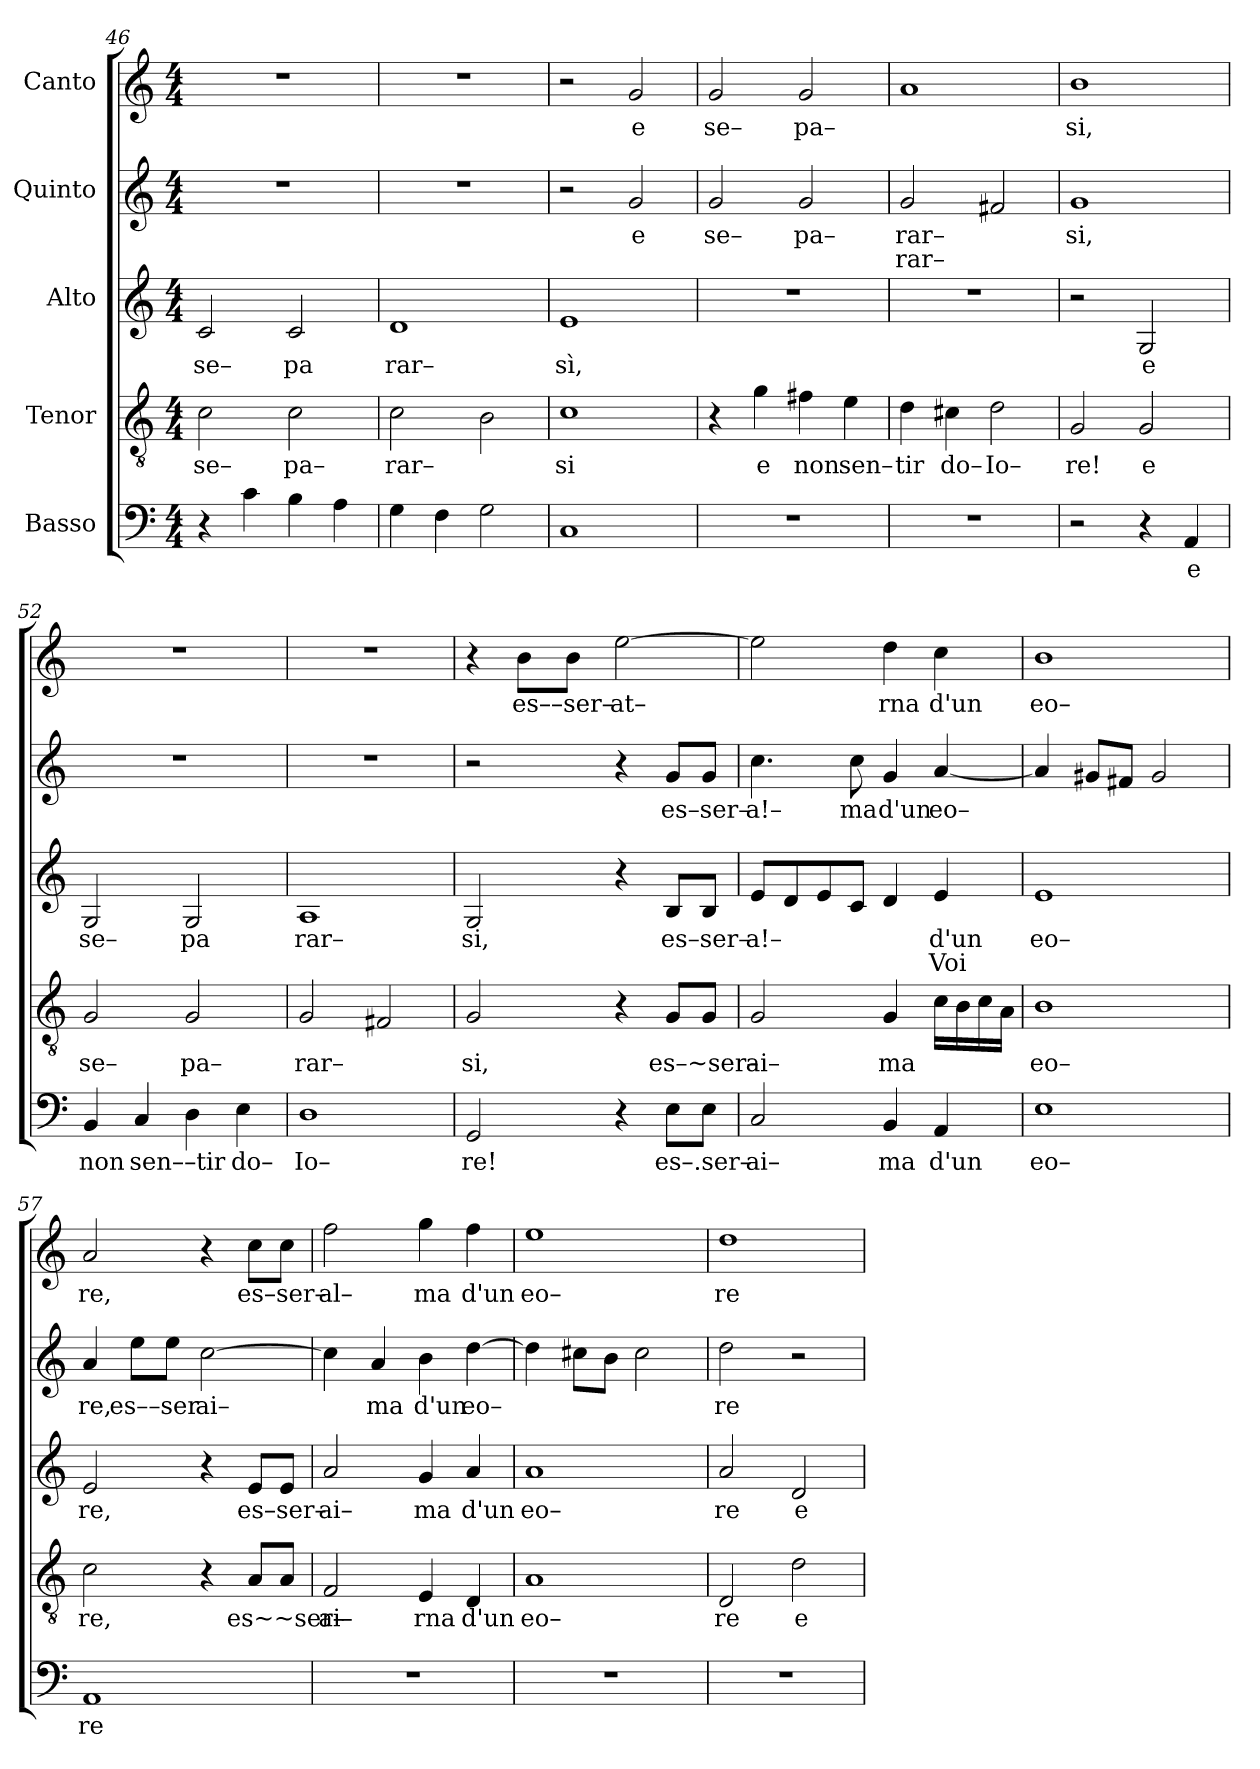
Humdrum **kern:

**kern	**text	**kern	**text	**kern	**text	**text	**kern	**text	**text	**kern	**text
*part5	*part5	*part4	*part4	*part3	*part3	*part3	*part2	*part2	*part2	*part1	*part1
*staff5	*staff5	*staff4	*staff4	*staff3	*staff3	*staff3	*staff2	*staff2	*staff2	*staff1	*staff1
*I"Basso	*	*I"Tenor	*	*I"Alto	*	*	*I"Quinto	*	*	*I"Canto	*
*clefF4	*	*clefGv2	*	*clefG2	*	*	*clefG2	*	*	*clefG2	*
*k[]	*	*k[]	*	*k[]	*	*	*k[]	*	*	*k[]	*
*M4/4	*	*M4/4	*	*M4/4	*	*	*M4/4	*	*	*M4/4	*
=46	=46	=46	=46	=46	=46	=46	=46	=46	=46	=46	=46
!	!	!	!LO:LY:b	!	!LO:LY:b	!	!	!	!	!	!
4r	.	2c\	se–	2c/	se–	.	1r	.	.	1r	.
4c\	.	.	.	.	.	.	.	.	.	.	.
!	!	!	!LO:LY:b	!	!LO:LY:b	!	!	!	!	!	!
4B\	.	2c\	pa–	2c/	pa	.	.	.	.	.	.
4A\	.	.	.	.	.	.	.	.	.	.	.
=47	=47	=47	=47	=47	=47	=47	=47	=47	=47	=47	=47
!	!	!	!LO:LY:b	!	!LO:LY:b	!	!	!	!	!	!
4G\	.	2c\	rar–	1d	rar–	.	1r	.	.	1r	.
4F\	.	.	.	.	.	.	.	.	.	.	.
2G\	.	2B\	.	.	.	.	.	.	.	.	.
=48	=48	=48	=48	=48	=48	=48	=48	=48	=48	=48	=48
!	!	!	!LO:LY:b	!	!LO:LY:b	!	!	!	!	!	!
1C	.	1c	si	1e	sì,	.	2r	.	.	2r	.
!	!	!	!	!	!	!	!	!LO:LY:b	!	!	!LO:LY:b
.	.	.	.	.	.	.	2g/	e	.	2g/	e
=49	=49	=49	=49	=49	=49	=49	=49	=49	=49	=49	=49
!	!	!	!	!	!	!	!	!LO:LY:b	!	!	!LO:LY:b
1r	.	4r	.	1r	.	.	2g/	se–	.	2g/	se–
!	!	!	!LO:LY:b	!	!	!	!	!	!	!	!
.	.	4g\	e	.	.	.	.	.	.	.	.
!	!	!	!LO:LY:b	!	!	!	!	!LO:LY:b	!	!	!LO:LY:b
.	.	4f#X\	non	.	.	.	2g/	pa–	.	2g/	pa–
!	!	!	!LO:LY:b	!	!	!	!	!	!	!	!
.	.	4e\	sen–	.	.	.	.	.	.	.	.
=50	=50	=50	=50	=50	=50	=50	=50	=50	=50	=50	=50
!	!	!	!LO:LY:b	!	!	!	!	!LO:LY:b	!LO:LY:b	!	!
1r	.	4d\	tir	1r	.	.	2g/	rar–	rar–	1a	.
!	!	!	!LO:LY:b	!	!	!	!	!	!	!	!
.	.	4c#X\	do–	.	.	.	.	.	.	.	.
!	!	!	!LO:LY:b	!	!	!	!	!	!	!	!
.	.	2d\	Io–	.	.	.	2f#X/	.	.	.	.
=51	=51	=51	=51	=51	=51	=51	=51	=51	=51	=51	=51
!	!	!	!LO:LY:b	!	!	!	!	!LO:LY:b	!	!	!LO:LY:b
2r	.	2G/	re!	2r	.	.	1g	si,	.	1b	si,
!	!	!	!LO:LY:b	!	!LO:LY:b	!	!	!	!	!	!
4r	.	2G/	e	2G/	e	.	.	.	.	.	.
!	!LO:LY:b	!	!	!	!	!	!	!	!	!	!
4AA/	e	.	.	.	.	.	.	.	.	.	.
=52	=52	=52	=52	=52	=52	=52	=52	=52	=52	=52	=52
!	!LO:LY:b	!	!LO:LY:b	!	!LO:LY:b	!	!	!	!	!	!
4BB/	non	2G/	se–	2G/	se–	.	1r	.	.	1r	.
!	!LO:LY:b	!	!	!	!	!	!	!	!	!	!
4C/	sen––tir	.	.	.	.	.	.	.	.	.	.
!	!	!	!LO:LY:b	!	!LO:LY:b	!	!	!	!	!	!
4D\	.	2G/	pa–	2G/	pa	.	.	.	.	.	.
!	!LO:LY:b	!	!	!	!	!	!	!	!	!	!
4E\	do–	.	.	.	.	.	.	.	.	.	.
=53	=53	=53	=53	=53	=53	=53	=53	=53	=53	=53	=53
!	!LO:LY:b	!	!LO:LY:b	!	!LO:LY:b	!	!	!	!	!	!
1D	Io–	2G/	rar–	1A	rar–	.	1r	.	.	1r	.
.	.	2F#X/	.	.	.	.	.	.	.	.	.
=54	=54	=54	=54	=54	=54	=54	=54	=54	=54	=54	=54
!	!LO:LY:b	!	!LO:LY:b	!	!LO:LY:b	!	!	!	!	!	!
2GG/	re!	2G/	si,	2G/	si,	.	2r	.	.	4r	.
!	!	!	!	!	!	!	!	!	!	!	!LO:LY:b
.	.	.	.	.	.	.	.	.	.	8b\L	es––ser–
.	.	.	.	.	.	.	.	.	.	8b\J	.
!	!	!	!	!	!	!	!	!	!	!	!LO:LY:b
4r	.	4r	.	4r	.	.	4r	.	.	[2ee\	at–
!	!LO:LY:b	!	!LO:LY:b	!	!LO:LY:b	!	!	!LO:LY:b	!	!	!
8E\L	es–.ser–	8G/L	es–~ser–	8B/L	es–ser–	.	8g/L	es–ser–	.	.	.
8E\J	.	8G/J	.	8B/J	.	.	8g/J	.	.	.	.
=55	=55	=55	=55	=55	=55	=55	=55	=55	=55	=55	=55
!	!LO:LY:b	!	!LO:LY:b	!	!LO:LY:b	!	!	!LO:LY:b	!	!	!
2C/	ai–	2G/	ai–	8e/L	a!–	.	4.cc\	a!–	.	2ee\]	.
.	.	.	.	8d/	.	.	.	.	.	.	.
.	.	.	.	8e/	.	.	.	.	.	.	.
!	!	!	!	!	!	!	!	!LO:LY:b	!	!	!
.	.	.	.	8c/J	.	.	8cc\	ma	.	.	.
!	!LO:LY:b	!	!LO:LY:b	!	!	!	!	!LO:LY:b	!	!	!LO:LY:b
4BB/	ma	4G/	ma	4d/	.	.	4g/	d'un	.	4dd\	rna
!	!LO:LY:b	!	!	!	!LO:LY:b	!LO:LY:b	!	!LO:LY:b	!	!	!LO:LY:b
4AA/	d'un	16c\LL	.	4e/	d'un	Voi	[4a/	eo–	.	4cc\	d'un
.	.	16B\	.	.	.	.	.	.	.	.	.
.	.	16c\	.	.	.	.	.	.	.	.	.
.	.	16A\JJ	.	.	.	.	.	.	.	.	.
=56	=56	=56	=56	=56	=56	=56	=56	=56	=56	=56	=56
!	!LO:LY:b	!	!LO:LY:b	!	!LO:LY:b	!	!	!	!	!	!LO:LY:b
1E	eo–	1B	eo–	1e	eo–	.	4a/]	.	.	1b	eo–
.	.	.	.	.	.	.	8g#X/L	.	.	.	.
.	.	.	.	.	.	.	8f#X/J	.	.	.	.
.	.	.	.	.	.	.	2g#/	.	.	.	.
=57	=57	=57	=57	=57	=57	=57	=57	=57	=57	=57	=57
!	!LO:LY:b	!	!LO:LY:b	!	!LO:LY:b	!	!	!LO:LY:b	!	!	!LO:LY:b
1AA	re	2c\	re,	2e/	re,	.	4a/	re,	.	2a/	re,
!	!	!	!	!	!	!	!	!LO:LY:b	!	!	!
.	.	.	.	.	.	.	8ee\L	es––	.	.	.
!	!	!	!	!	!	!	!	!LO:LY:b	!	!	!
.	.	.	.	.	.	.	8ee\J	ser	.	.	.
!	!	!	!	!	!	!	!	!LO:LY:b	!	!	!
.	.	4r	.	4r	.	.	[2cc\	ai–	.	4r	.
!	!	!	!LO:LY:b	!	!LO:LY:b	!	!	!	!	!	!LO:LY:b
.	.	8A/L	es~~ser–	8e/L	es–ser–	.	.	.	.	8cc\L	es–ser–
.	.	8A/J	.	8e/J	.	.	.	.	.	8cc\J	.
=58	=58	=58	=58	=58	=58	=58	=58	=58	=58	=58	=58
!	!	!	!LO:LY:b	!	!LO:LY:b	!	!	!	!	!	!LO:LY:b
1r	.	2F/	ai–	2a/	ai–	.	4cc\]	.	.	2ff\	al–
!	!	!	!	!	!	!	!	!LO:LY:b	!	!	!
.	.	.	.	.	.	.	4a/	ma	.	.	.
!	!	!	!LO:LY:b	!	!LO:LY:b	!	!	!LO:LY:b	!	!	!LO:LY:b
.	.	4E/	rna	4g/	ma	.	4b\	d'un	.	4gg\	ma
!	!	!	!LO:LY:b	!	!LO:LY:b	!	!	!LO:LY:b	!	!	!LO:LY:b
.	.	4D/	d'un	4a/	d'un	.	[4dd\	eo–	.	4ff\	d'un
=59	=59	=59	=59	=59	=59	=59	=59	=59	=59	=59	=59
!	!	!	!LO:LY:b	!	!LO:LY:b	!	!	!	!	!	!LO:LY:b
1r	.	1A	eo–	1a	eo–	.	4dd\]	.	.	1ee	eo–
.	.	.	.	.	.	.	8cc#X\L	.	.	.	.
.	.	.	.	.	.	.	8b\J	.	.	.	.
.	.	.	.	.	.	.	2cc#\	.	.	.	.
=60	=60	=60	=60	=60	=60	=60	=60	=60	=60	=60	=60
!	!	!	!LO:LY:b	!	!LO:LY:b	!	!	!LO:LY:b	!	!	!LO:LY:b
1r	.	2D/	re	2a/	re	.	2dd\	re	.	1dd	re
!	!	!	!LO:LY:b	!	!LO:LY:b	!	!	!	!	!	!
.	.	2d\	e	2d/	e	.	2r	.	.	.	.
=	=	=	=	=	=	=	=	=	=	=	=
*-	*-	*-	*-	*-	*-	*-	*-	*-	*-	*-	*-
